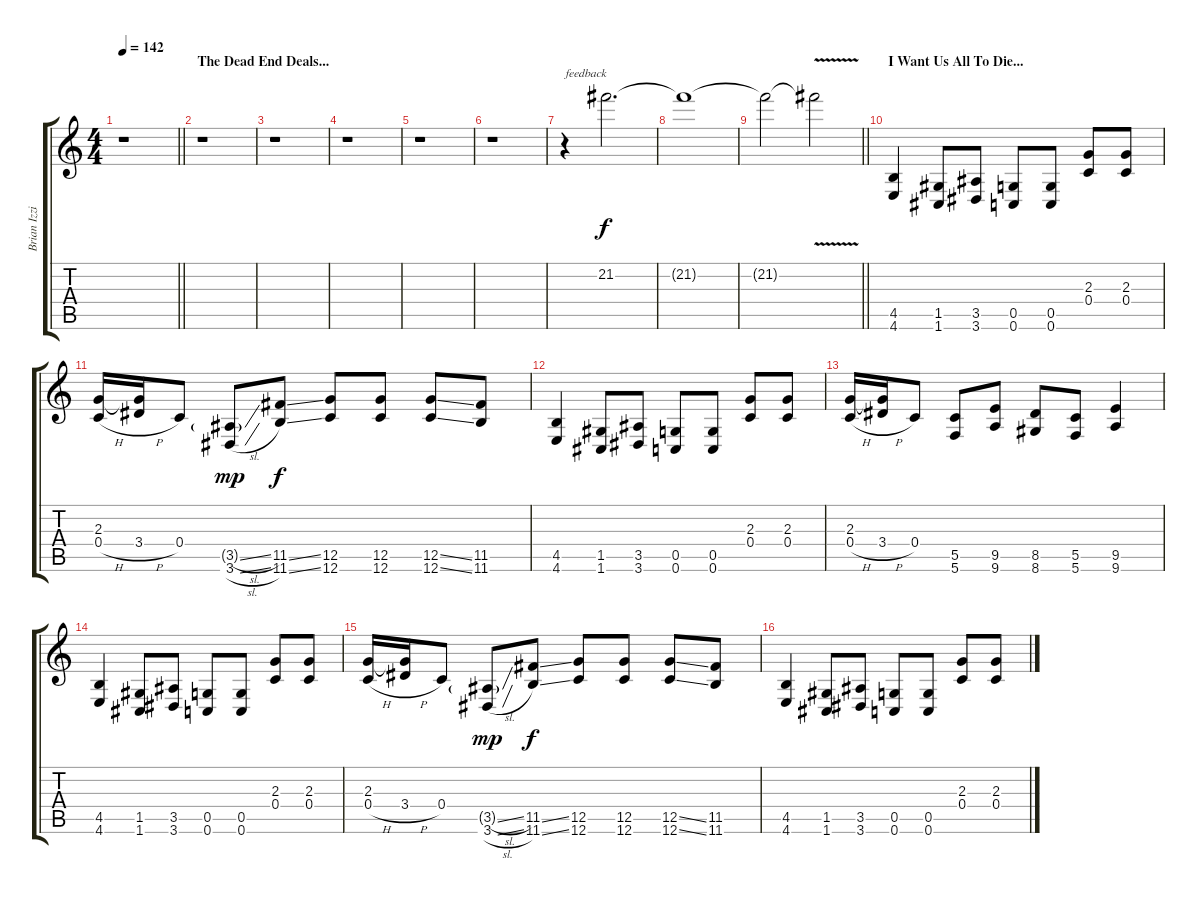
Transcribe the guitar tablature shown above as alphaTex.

\track ("Brian Izzi" "Brian Izzi") {instrument distortionguitar}
\staff {score tabs}
\tuning (D4 A3 F3 C3 G2 C2) {hide}
\ts (4 4)
\tempo 142
\clef g2
\barLineRight lightlight
\ks c
r.1{dy f} |
\section ("" "The Dead End Deals...")
r.1 |
r.1 |
r.1 |
r.1 |
r.1 |
r.4{txt "feedback" volume 0} 21.2.2{d volume 13} |
21.2{t}.1 |
\barLineRight lightlight
21.2{t}.2 21.2{v t}.2 |
\section ("" "I Want Us All To Die...")
(4.5 4.6).4 (1.5 1.6).8 (3.5 3.6).8 (0.5 0.6).8 (0.5 0.6).8 (2.3 0.4).8 (2.3 0.4).8 |
(2.3 0.4{h}).16 (2.3{t} 3.4{h}).16 0.4.8 (3.5{sl g} 3.6{sl}).8{dy mp} (11.5{ss} 11.6{ss}).8{dy f} (12.5 12.6).8 (12.5 12.6).8 (12.5{ss} 12.6{ss}).8 (11.5 11.6).8 |
(4.5 4.6).4 (1.5 1.6).8 (3.5 3.6).8 (0.5 0.6).8 (0.5 0.6).8 (2.3 0.4).8 (2.3 0.4).8 |
(2.3 0.4{h}).16 (2.3{t} 3.4{h}).16 0.4.8 (5.5 5.6).8 (9.5 9.6).8 (8.5 8.6).8 (5.5 5.6).8 (9.5 9.6).4 |
(4.5 4.6).4 (1.5 1.6).8 (3.5 3.6).8 (0.5 0.6).8 (0.5 0.6).8 (2.3 0.4).8 (2.3 0.4).8 |
(2.3 0.4{h}).16 (2.3{t} 3.4{h}).16 0.4.8 (3.5{sl g} 3.6{sl}).8{dy mp} (11.5{ss} 11.6{ss}).8{dy f} (12.5 12.6).8 (12.5 12.6).8 (12.5{ss} 12.6{ss}).8 (11.5 11.6).8 |
(4.5 4.6).4 (1.5 1.6).8 (3.5 3.6).8 (0.5 0.6).8 (0.5 0.6).8 (2.3 0.4).8 (2.3 0.4).8
